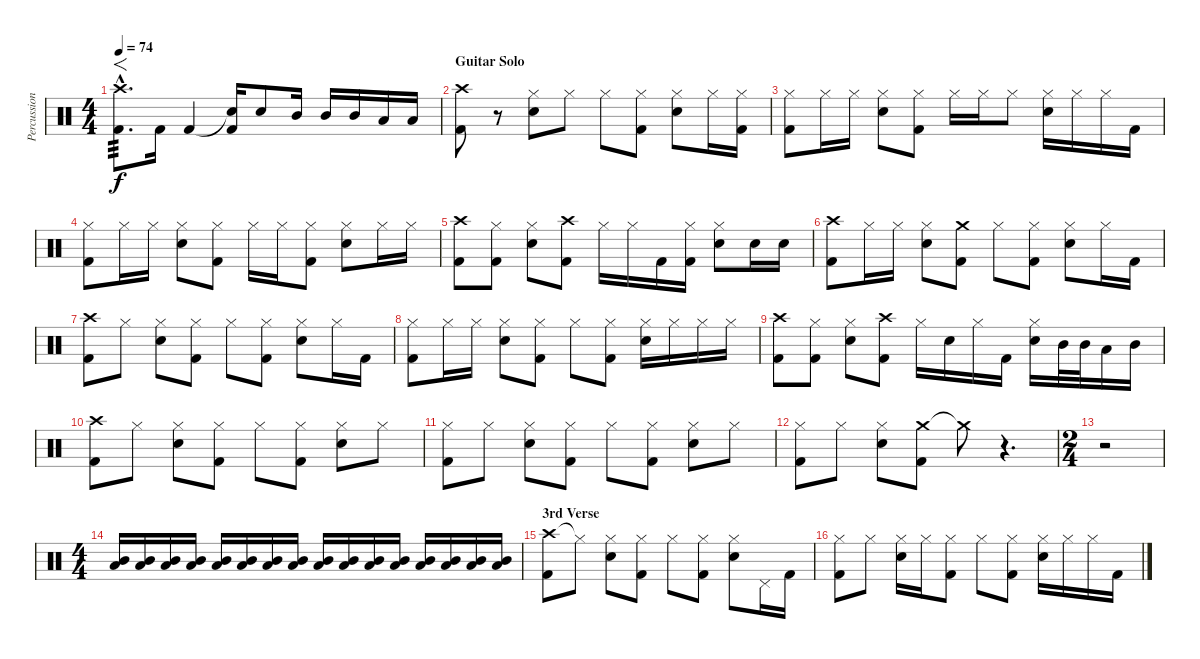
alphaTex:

\track ("Percussion" "Percussion") {instrument percussion}
\staff {score}
\articulation defaults
\ts (4 4)
\tempo 74
\clef neutral
\ks c
("Crash high (hit)"{hac} "Kick (hit) 2"{hac}).8{f d tp 3 dy f} "Kick (hit) 2".16 "Kick (hit) 2".4 ("Snare (hit)"{t} "Kick (hit) 2").16 "Snare (hit) 2".8 "Mid Tom (hit)".16 "Mid Tom (hit)".16 "Mid Tom (hit)".16 "Low Tom (hit)".16 "Low Tom (hit)".16 |
\section ("" "Guitar Solo")
("Crash high (hit)" "Kick (hit) 2").8 r.8 ("Hi-Hat (closed)" "Snare (hit) 2").8 "Hi-Hat (closed)".8 "Hi-Hat (closed)".8 ("Hi-Hat (closed)" "Kick (hit) 2").8 ("Hi-Hat (closed)" "Snare (hit) 2").8 "Hi-Hat (closed)".16 ("Hi-Hat (closed)" "Kick (hit) 2").16 |
("Hi-Hat (closed)" "Kick (hit) 2").8 "Hi-Hat (closed)".16 "Hi-Hat (closed)".16 ("Hi-Hat (closed)" "Snare (hit) 2").8 ("Hi-Hat (closed)" "Kick (hit) 2").8 "Hi-Hat (closed)".16 "Hi-Hat (closed)".16 "Hi-Hat (closed)".8 ("Hi-Hat (closed)" "Snare (hit) 2").16 "Hi-Hat (closed)".16 "Hi-Hat (closed)".16 "Kick (hit) 2".16 |
("Hi-Hat (closed)" "Kick (hit) 2").8 "Hi-Hat (closed)".16 "Hi-Hat (closed)".16 ("Hi-Hat (closed)" "Snare (hit) 2").8 ("Hi-Hat (closed)" "Kick (hit) 2").8 "Hi-Hat (closed)".16 "Hi-Hat (closed)".16 ("Hi-Hat (closed)" "Kick (hit) 2").8 ("Hi-Hat (closed)" "Snare (hit) 2").8 "Hi-Hat (closed)".16 "Hi-Hat (closed)".16 |
("Crash high (hit)" "Kick (hit) 2").8 ("Hi-Hat (closed)" "Kick (hit) 2").8 ("Hi-Hat (closed)" "Snare (hit) 2").8 ("Crash high (hit)" "Kick (hit) 2").8 "Hi-Hat (closed)".16 "Hi-Hat (closed)".16 "Kick (hit) 2".16 ("Hi-Hat (closed)" "Kick (hit) 2").16 ("Hi-Hat (closed)" "Snare (hit) 2").8 "Snare (hit) 2".16 "Snare (hit) 2".16 |
("Crash high (hit)" "Kick (hit) 2").8 "Hi-Hat (closed)".16 "Hi-Hat (closed)".16 ("Hi-Hat (closed)" "Snare (hit) 2").8 ("Crash medium (hit)" "Kick (hit) 2").8 "Hi-Hat (closed)".8 ("Hi-Hat (closed)" "Kick (hit) 2").8 ("Hi-Hat (closed)" "Snare (hit) 2").8 "Hi-Hat (closed)".16 "Kick (hit) 2".16 |
("Crash high (hit)" "Kick (hit) 2").8 "Hi-Hat (closed)".8 ("Hi-Hat (closed)" "Snare (hit) 2").8 ("Hi-Hat (closed)" "Kick (hit) 2").8 "Hi-Hat (closed)".8 ("Hi-Hat (closed)" "Kick (hit) 2").8 ("Hi-Hat (closed)" "Snare (hit) 2").8 "Hi-Hat (closed)".16 "Kick (hit) 2".16 |
("Hi-Hat (closed)" "Kick (hit) 2").8 "Hi-Hat (closed)".16 "Hi-Hat (closed)".16 ("Hi-Hat (closed)" "Snare (hit) 2").8 ("Hi-Hat (closed)" "Kick (hit) 2").8 "Hi-Hat (closed)".8 ("Hi-Hat (closed)" "Kick (hit) 2").8 ("Hi-Hat (closed)" "Snare (hit) 2").16 "Hi-Hat (closed)".16 "Hi-Hat (closed)".16 "Hi-Hat (closed)".16 |
("Crash high (hit)" "Kick (hit) 2").8 ("Hi-Hat (closed)" "Kick (hit) 2").8 ("Hi-Hat (closed)" "Snare (hit) 2").8 ("Crash high (hit)" "Kick (hit) 2").8 "Hi-Hat (closed)".16 "Snare (hit) 2".16 "Hi-Hat (closed)".16 "Kick (hit) 2".16 ("Hi-Hat (closed)" "Snare (hit) 2").16 "Mid Tom (hit)".32 "Mid Tom (hit)".32 "Low Tom (hit)".16 "Mid Tom (hit)".16 |
("Crash high (hit)" "Kick (hit) 2").8 "Hi-Hat (closed)".8 ("Hi-Hat (closed)" "Snare (hit) 2").8 ("Hi-Hat (closed)" "Kick (hit) 2").8 "Hi-Hat (closed)".8 ("Hi-Hat (closed)" "Kick (hit) 2").8 ("Hi-Hat (closed)" "Snare (hit) 2").8 "Hi-Hat (closed)".8 |
("Hi-Hat (closed)" "Kick (hit) 2").8 "Hi-Hat (closed)".8 ("Hi-Hat (closed)" "Snare (hit) 2").8 ("Hi-Hat (closed)" "Kick (hit) 2").8 "Hi-Hat (closed)".8 ("Hi-Hat (closed)" "Kick (hit) 2").8 ("Hi-Hat (closed)" "Snare (hit) 2").8 "Hi-Hat (closed)".8 |
("Hi-Hat (closed)" "Kick (hit) 2").8 "Hi-Hat (closed)".8 ("Hi-Hat (closed)" "Snare (hit) 2").8 ("Crash medium (hit)" "Kick (hit) 2").8 "Crash medium (hit)"{t}.8 r.4{d} |
\ts (2 4)
r.2 |
\ts (4 4)
("Mid Tom (hit)" "Low Tom (hit)").16 ("Mid Tom (hit)" "Low Tom (hit)").16 ("Mid Tom (hit)" "Low Tom (hit)").16 ("Mid Tom (hit)" "Low Tom (hit)").16 ("Mid Tom (hit)" "Low Tom (hit)").16 ("Mid Tom (hit)" "Low Tom (hit)").16 ("Mid Tom (hit)" "Low Tom (hit)").16 ("Mid Tom (hit)" "Low Tom (hit)").16 ("Mid Tom (hit)" "Low Tom (hit)").16 ("Mid Tom (hit)" "Low Tom (hit)").16 ("Mid Tom (hit)" "Low Tom (hit)").16 ("Mid Tom (hit)" "Low Tom (hit)").16 ("Mid Tom (hit)" "Low Tom (hit)").16 ("Mid Tom (hit)" "Low Tom (hit)").16 ("Mid Tom (hit)" "Low Tom (hit)").16 ("Mid Tom (hit)" "Low Tom (hit)").16 |
\section ("" "3rd Verse")
("Crash high (hit)" "Kick (hit) 2").8 "Hi-Hat (closed)"{t}.8 ("Hi-Hat (closed)" "Snare (hit) 2").8 ("Hi-Hat (closed)" "Kick (hit) 2").8 "Hi-Hat (closed)".8 ("Hi-Hat (closed)" "Kick (hit) 2").8 ("Hi-Hat (closed)" "Snare (hit) 2").8 "Pedal Hi-Hat (hit)".16 "Kick (hit) 2".16 |
("Hi-Hat (closed)" "Kick (hit) 2").8 "Hi-Hat (closed)".8 ("Hi-Hat (closed)" "Snare (hit) 2").16 "Hi-Hat (closed)".16 ("Hi-Hat (closed)" "Kick (hit) 2").8 "Hi-Hat (closed)".8 ("Hi-Hat (closed)" "Kick (hit) 2").8 ("Hi-Hat (closed)" "Snare (hit) 2").16 "Hi-Hat (closed)".16 "Hi-Hat (closed)".16 "Kick (hit) 2".16
